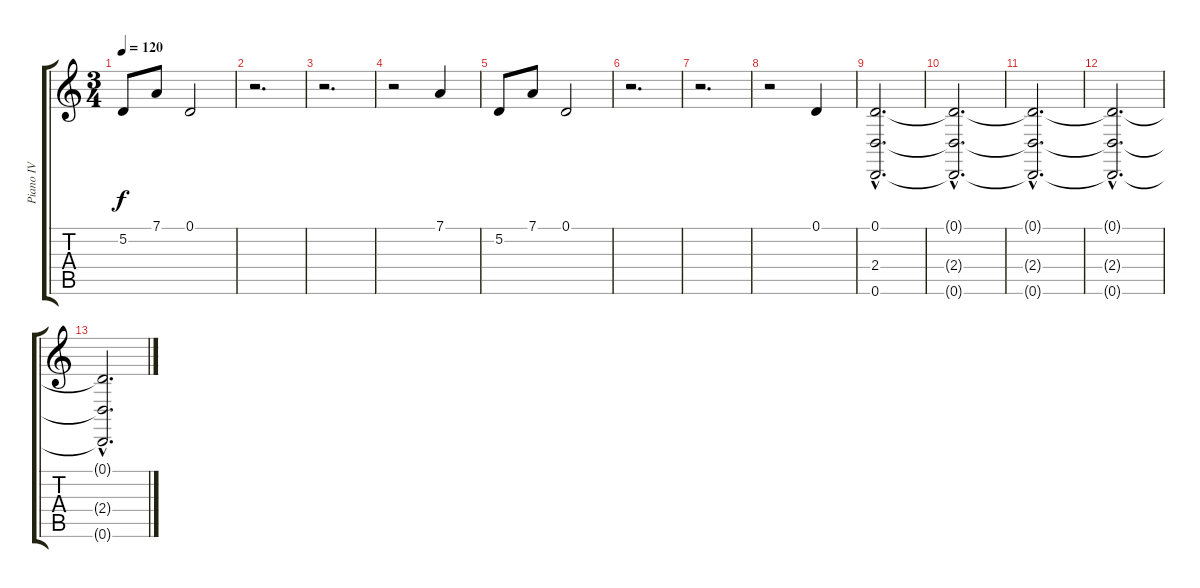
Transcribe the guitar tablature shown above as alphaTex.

\track ("Piano IV" "Piano IV") {instrument acousticgrandpiano}
\staff {score tabs}
\tuning (D4 A3 F3 C3 G2 D2) {hide}
\ts (3 4)
\tempo 120
\clef g2
\ks c
5.2.8{dy f} 7.1.8 0.1.2 |
r.2{d} |
r.2{d} |
r.2 7.1.4 |
5.2.8 7.1.8 0.1.2 |
r.2{d} |
r.2{d} |
r.2 0.1.4 |
(0.1{hac} 2.4{hac} 0.6{hac}).2{d} |
(0.1{hac t} 2.4{hac t} 0.6{hac t}).2{d} |
(0.1{hac t} 2.4{hac t} 0.6{hac t}).2{d} |
(0.1{hac t} 2.4{hac t} 0.6{hac t}).2{d} |
(0.1{hac t} 2.4{hac t} 0.6{hac t}).2{d}
